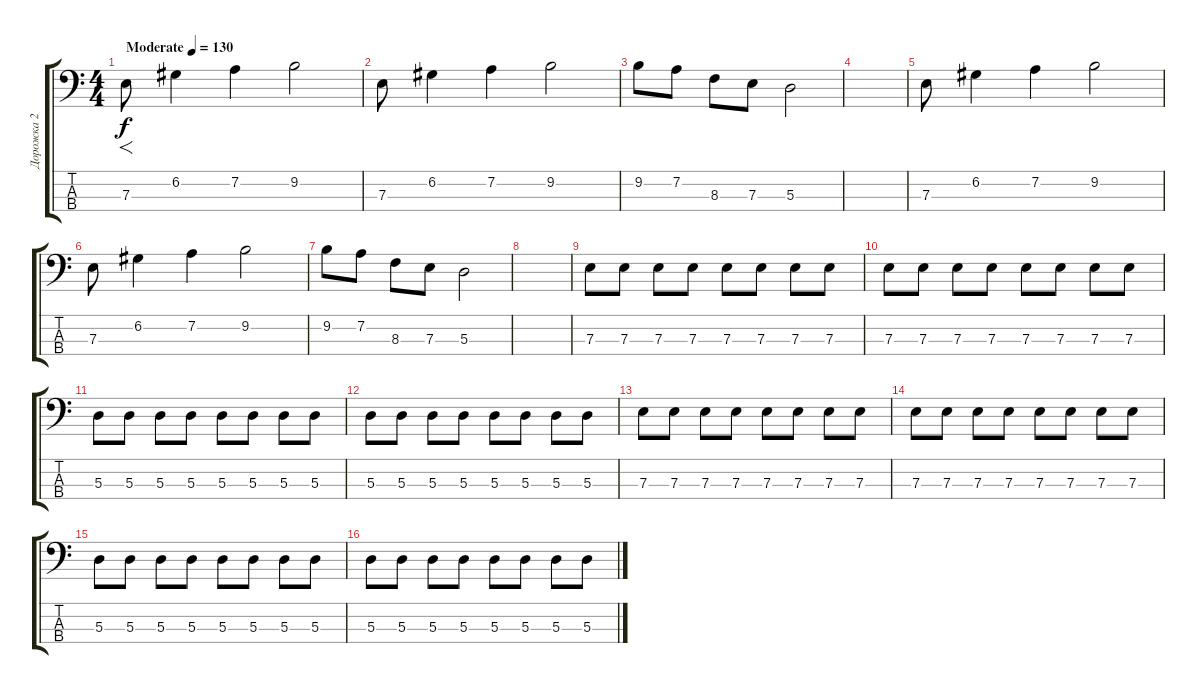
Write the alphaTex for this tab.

\track ("Дорожка 2" "Дорожка 2") {instrument electricbassfinger}
\staff {score tabs}
\tuning (G2 D2 A1 E1) {hide}
\ts (4 4)
\tempo (130 "Moderate")
\clef f4
\ks c
7.3.8{f dy f instrument electricbassfinger} 6.2.4 7.2.4 9.2.2 |
7.3.8 6.2.4 7.2.4 9.2.2 |
9.2.8 7.2.8 8.3.8 7.3.8 5.3.2 |
|
7.3.8 6.2.4 7.2.4 9.2.2 |
7.3.8 6.2.4 7.2.4 9.2.2 |
9.2.8 7.2.8 8.3.8 7.3.8 5.3.2 |
|
7.3.8 7.3.8 7.3.8 7.3.8 7.3.8 7.3.8 7.3.8 7.3.8 |
7.3.8 7.3.8 7.3.8 7.3.8 7.3.8 7.3.8 7.3.8 7.3.8 |
5.3.8 5.3.8 5.3.8 5.3.8 5.3.8 5.3.8 5.3.8 5.3.8 |
5.3.8 5.3.8 5.3.8 5.3.8 5.3.8 5.3.8 5.3.8 5.3.8 |
7.3.8 7.3.8 7.3.8 7.3.8 7.3.8 7.3.8 7.3.8 7.3.8 |
7.3.8 7.3.8 7.3.8 7.3.8 7.3.8 7.3.8 7.3.8 7.3.8 |
5.3.8 5.3.8 5.3.8 5.3.8 5.3.8 5.3.8 5.3.8 5.3.8 |
5.3.8 5.3.8 5.3.8 5.3.8 5.3.8 5.3.8 5.3.8 5.3.8
